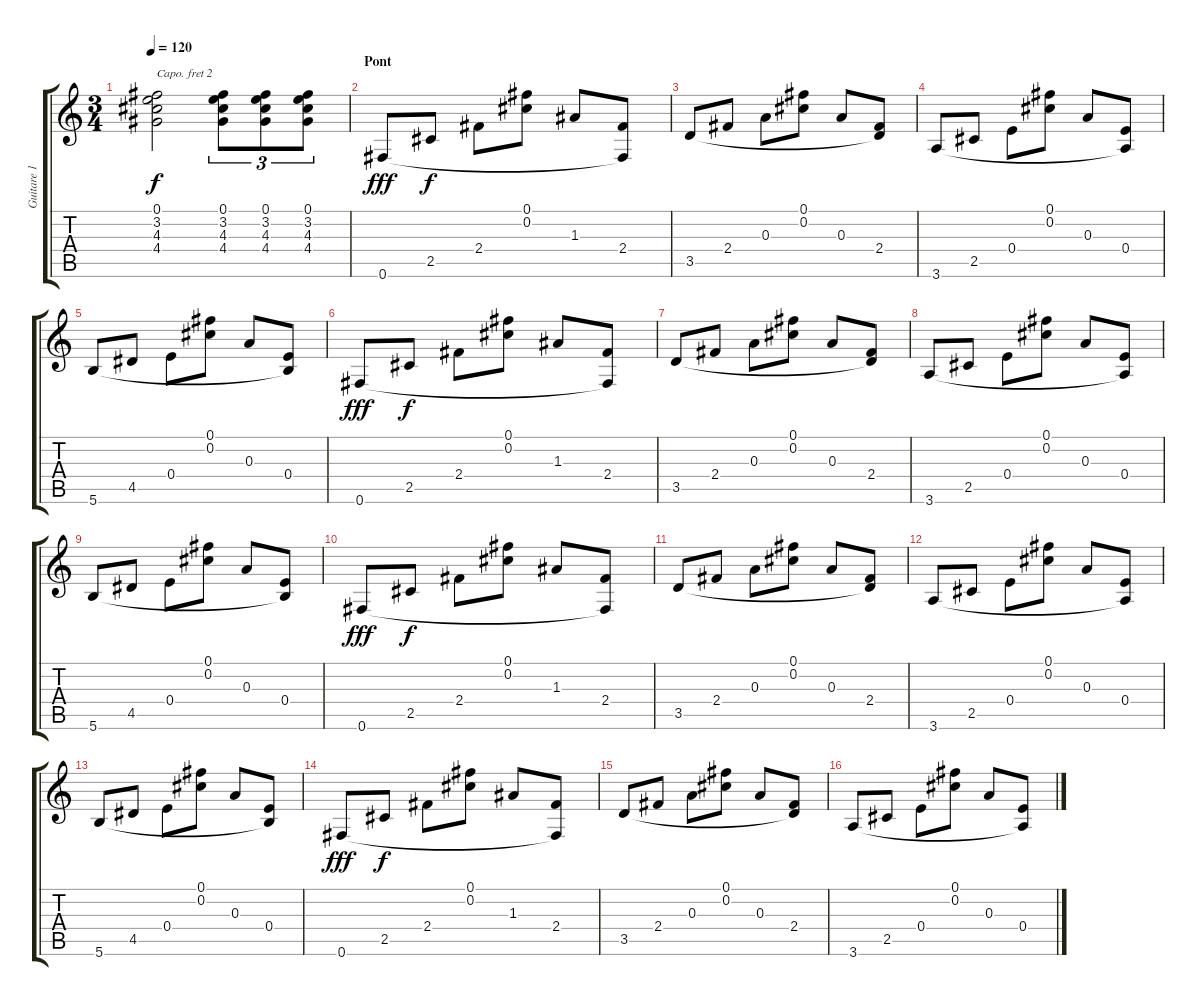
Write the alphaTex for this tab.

\track ("Guitare 1" "Guitare 1") {instrument acousticguitarsteel}
\staff {score tabs}
\capo 2
\tuning (E4 B3 G3 D3 A2 E2) {hide}
\ts (3 4)
\tempo 120
\clef g2
\ks c
(0.1{t} 3.2{t} 4.3{t} 4.4{t}).2{dy f} (0.1 3.2 4.3 4.4).8{tu (3 2)} (0.1 3.2 4.3 4.4).8{tu (3 2)} (0.1 3.2 4.3 4.4).8{tu (3 2)} |
\section ("" "Pont")
0.6.8{dy fff} 2.5.8{dy f} 2.4.8 (0.1 0.2).8 1.3.8 (2.4 0.6{t}).8 |
3.5.8 2.4.8 0.3.8 (0.1 0.2).8 0.3.8 (2.4 3.5{t}).8 |
3.6.8 2.5.8 0.4.8 (0.1 0.2).8 0.3.8 (0.4 3.6{t}).8 |
5.6.8 4.5.8 0.4.8 (0.1 0.2).8 0.3.8 (0.4 5.6{t}).8 |
0.6.8{dy fff} 2.5.8{dy f} 2.4.8 (0.1 0.2).8 1.3.8 (2.4 0.6{t}).8 |
3.5.8 2.4.8 0.3.8 (0.1 0.2).8 0.3.8 (2.4 3.5{t}).8 |
3.6.8 2.5.8 0.4.8 (0.1 0.2).8 0.3.8 (0.4 3.6{t}).8 |
5.6.8 4.5.8 0.4.8 (0.1 0.2).8 0.3.8 (0.4 5.6{t}).8 |
0.6.8{dy fff} 2.5.8{dy f} 2.4.8 (0.1 0.2).8 1.3.8 (2.4 0.6{t}).8 |
3.5.8 2.4.8 0.3.8 (0.1 0.2).8 0.3.8 (2.4 3.5{t}).8 |
3.6.8 2.5.8 0.4.8 (0.1 0.2).8 0.3.8 (0.4 3.6{t}).8 |
5.6.8 4.5.8 0.4.8 (0.1 0.2).8 0.3.8 (0.4 5.6{t}).8 |
0.6.8{dy fff} 2.5.8{dy f} 2.4.8 (0.1 0.2).8 1.3.8 (2.4 0.6{t}).8 |
3.5.8 2.4.8 0.3.8 (0.1 0.2).8 0.3.8 (2.4 3.5{t}).8 |
3.6.8 2.5.8 0.4.8 (0.1 0.2).8 0.3.8 (0.4 3.6{t}).8
